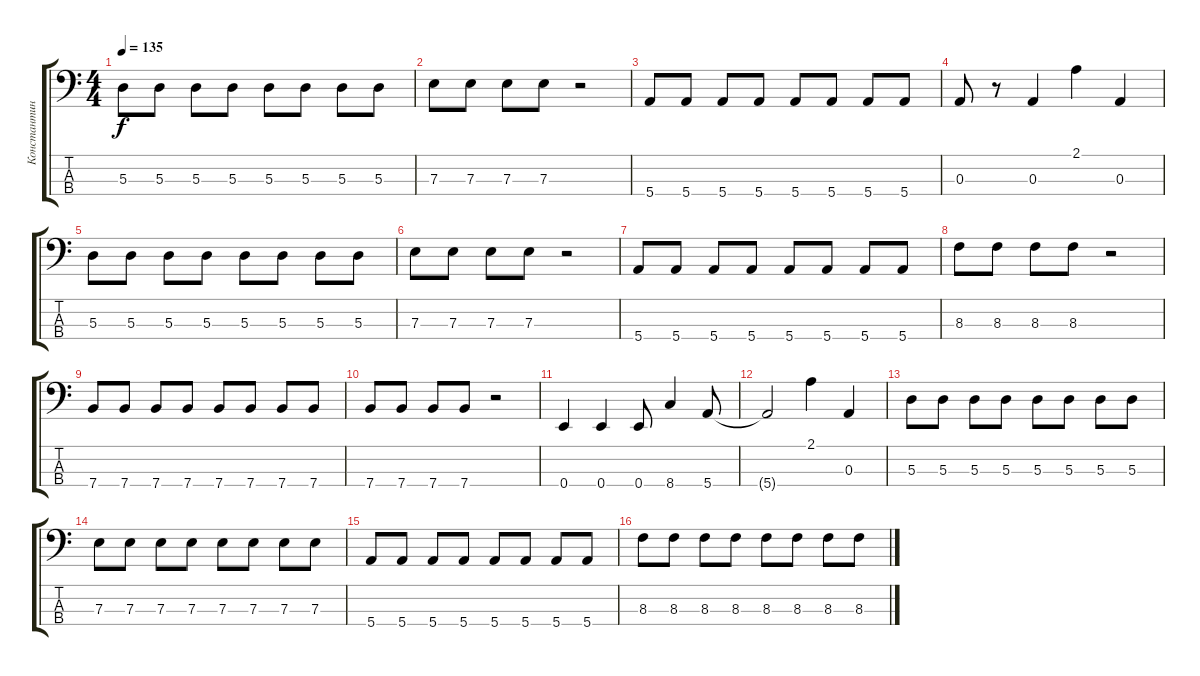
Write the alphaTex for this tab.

\track ("Константин Бекрев" "Константин") {instrument electricbasspick}
\staff {score tabs}
\tuning (G2 D2 A1 E1) {hide}
\ts (4 4)
\tempo 135
\clef f4
\ks c
5.3.8{dy f} 5.3.8 5.3.8 5.3.8 5.3.8 5.3.8 5.3.8 5.3.8 |
7.3.8 7.3.8 7.3.8 7.3.8 r.2 |
5.4.8 5.4.8 5.4.8 5.4.8 5.4.8 5.4.8 5.4.8 5.4.8 |
0.3.8 r.8 0.3.4 2.1.4 0.3.4 |
5.3.8 5.3.8 5.3.8 5.3.8 5.3.8 5.3.8 5.3.8 5.3.8 |
7.3.8 7.3.8 7.3.8 7.3.8 r.2 |
5.4.8 5.4.8 5.4.8 5.4.8 5.4.8 5.4.8 5.4.8 5.4.8 |
8.3.8 8.3.8 8.3.8 8.3.8 r.2 |
7.4.8 7.4.8 7.4.8 7.4.8 7.4.8 7.4.8 7.4.8 7.4.8 |
7.4.8 7.4.8 7.4.8 7.4.8 r.2 |
0.4.4 0.4.4 0.4.8 8.4.4 5.4.8 |
5.4{t}.2 2.1.4 0.3.4 |
5.3.8 5.3.8 5.3.8 5.3.8 5.3.8 5.3.8 5.3.8 5.3.8 |
7.3.8 7.3.8 7.3.8 7.3.8 7.3.8 7.3.8 7.3.8 7.3.8 |
5.4.8 5.4.8 5.4.8 5.4.8 5.4.8 5.4.8 5.4.8 5.4.8 |
8.3.8 8.3.8 8.3.8 8.3.8 8.3.8 8.3.8 8.3.8 8.3.8
